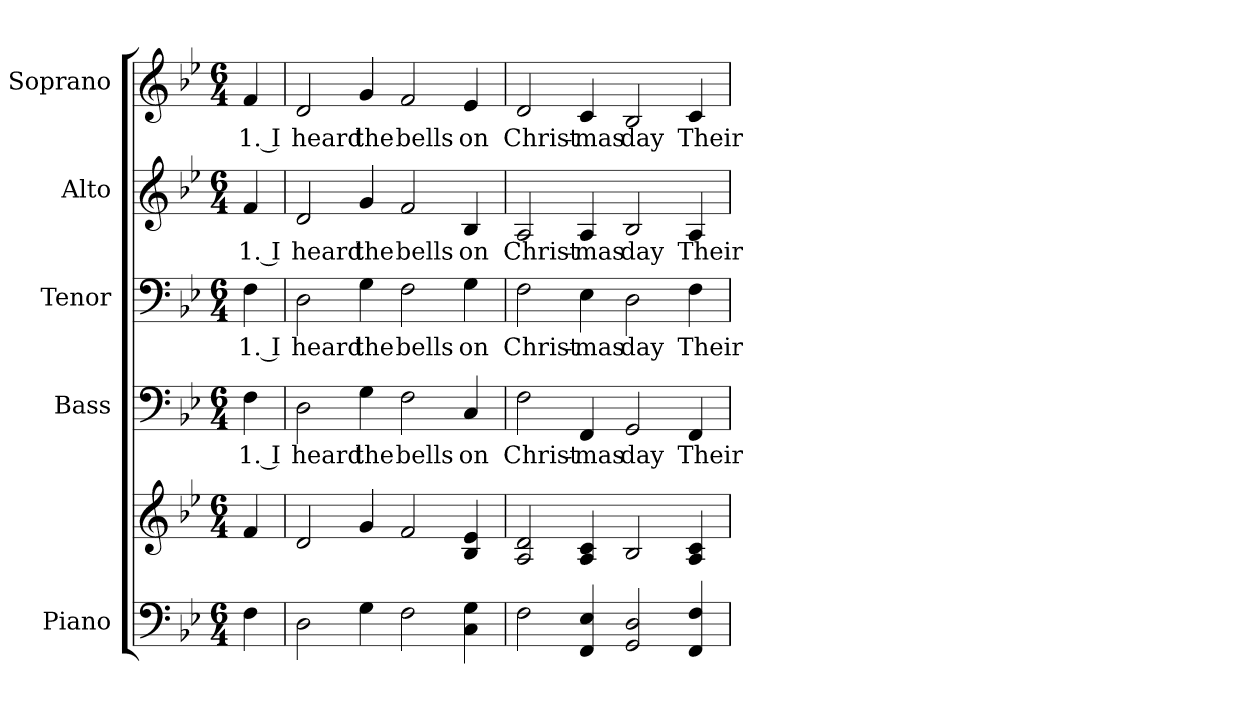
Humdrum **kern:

**kern	**kern	**kern	**text	**kern	**text	**kern	**text	**kern	**text
*part5	*part5	*part4	*part4	*part3	*part3	*part2	*part2	*part1	*part1
*staff6	*staff5	*staff4	*staff4	*staff3	*staff3	*staff2	*staff2	*staff1	*staff1
*I"Piano	*	*I"Bass	*	*I"Tenor	*	*I"Alto	*	*I"Soprano	*
*I'Pno.	*	*I'B.	*	*I'T.	*	*I'A.	*	*I'S.	*
!!LO:PB:g=z
*clefF4	*clefG2	*clefF4	*	*clefF4	*	*clefG2	*	*clefG2	*
*k[b-e-]	*k[b-e-]	*k[b-e-]	*	*k[b-e-]	*	*k[b-e-]	*	*k[b-e-]	*
*B-:	*B-:	*B-:	*	*B-:	*	*B-:	*	*B-:	*
*M6/4	*M6/4	*M6/4	*	*M6/4	*	*M6/4	*	*M6/4	*
*MM170	*MM170	*MM170	*	*MM170	*	*MM170	*	*MM170	*
=	=	=	=	=	=	=	=	=	=
!	!	!	!LO:LY:b:color=#000000	!	!	!	!	!	!
!	!	!	!	!	!LO:LY:b:color=#000000	!	!	!	!
!	!	!	!	!	!	!	!LO:LY:b:color=#000000	!	!
!	!	!	!	!	!	!	!	!	!LO:LY:b:color=#000000
4Fi\	4fi/	4Fi\	1. I	4Fi\	1. I	4fi/	1. I	4fi/	1. I
=1	=1	=1	=1	=1	=1	=1	=1	=1	=1
!	!	!	!LO:LY:b:color=#000000	!	!	!	!	!	!
!	!	!	!	!	!LO:LY:b:color=#000000	!	!	!	!
!	!	!	!	!	!	!	!LO:LY:b:color=#000000	!	!
!	!	!	!	!	!	!	!	!	!LO:LY:b:color=#000000
2Di\	2di/	2Di\	heard	2Di\	heard	2di/	heard	2di/	heard
!	!	!	!LO:LY:b:color=#000000	!	!	!	!	!	!
!	!	!	!	!	!LO:LY:b:color=#000000	!	!	!	!
!	!	!	!	!	!	!	!LO:LY:b:color=#000000	!	!
!	!	!	!	!	!	!	!	!	!LO:LY:b:color=#000000
4Gi\	4gi/	4Gi\	the	4Gi\	the	4gi/	the	4gi/	the
!	!	!	!LO:LY:b:color=#000000	!	!	!	!	!	!
!	!	!	!	!	!LO:LY:b:color=#000000	!	!	!	!
!	!	!	!	!	!	!	!LO:LY:b:color=#000000	!	!
!	!	!	!	!	!	!	!	!	!LO:LY:b:color=#000000
2Fi\	2fi/	2Fi\	bells	2Fi\	bells	2fi/	bells	2fi/	bells
!	!	!	!LO:LY:b:color=#000000	!	!	!	!	!	!
!	!	!	!	!	!LO:LY:b:color=#000000	!	!	!	!
!	!	!	!	!	!	!	!LO:LY:b:color=#000000	!	!
!	!	!	!	!	!	!	!	!	!LO:LY:b:color=#000000
4Ci\ 4Gi	4B-i/ 4e-i	4Ci/	on	4Gi\	on	4B-i/	on	4e-i/	on
=2	=2	=2	=2	=2	=2	=2	=2	=2	=2
!	!	!	!LO:LY:b:color=#000000	!	!	!	!	!	!
!	!	!	!	!	!LO:LY:b:color=#000000	!	!	!	!
!	!	!	!	!	!	!	!LO:LY:b:color=#000000	!	!
!	!	!	!	!	!	!	!	!	!LO:LY:b:color=#000000
2Fi\	2Ai/ 2di	2Fi\	Christ-	2Fi\	Christ-	2Ai/	Christ-	2di/	Christ-
!	!	!	!LO:LY:b:color=#000000	!	!	!	!	!	!
!	!	!	!	!	!LO:LY:b:color=#000000	!	!	!	!
!	!	!	!	!	!	!	!LO:LY:b:color=#000000	!	!
!	!	!	!	!	!	!	!	!	!LO:LY:b:color=#000000
4FFi/ 4E-i	4Ai/ 4ci	4FFi/	-mas	4E-i\	-mas	4Ai/	-mas	4ci/	-mas
!	!	!	!LO:LY:b:color=#000000	!	!	!	!	!	!
!	!	!	!	!	!LO:LY:b:color=#000000	!	!	!	!
!	!	!	!	!	!	!	!LO:LY:b:color=#000000	!	!
!	!	!	!	!	!	!	!	!	!LO:LY:b:color=#000000
2GGi/ 2Di	2B-i/	2GGi/	day	2Di\	day	2B-i/	day	2B-i/	day
!	!	!	!LO:LY:b:color=#000000	!	!	!	!	!	!
!	!	!	!	!	!LO:LY:b:color=#000000	!	!	!	!
!	!	!	!	!	!	!	!LO:LY:b:color=#000000	!	!
!	!	!	!	!	!	!	!	!	!LO:LY:b:color=#000000
4FFi/ 4Fi	4Ai/ 4ci	4FFi/	Their	4Fi\	Their	4Ai/	Their	4ci/	Their
=	=	=	=	=	=	=	=	=	=
*-	*-	*-	*-	*-	*-	*-	*-	*-	*-
